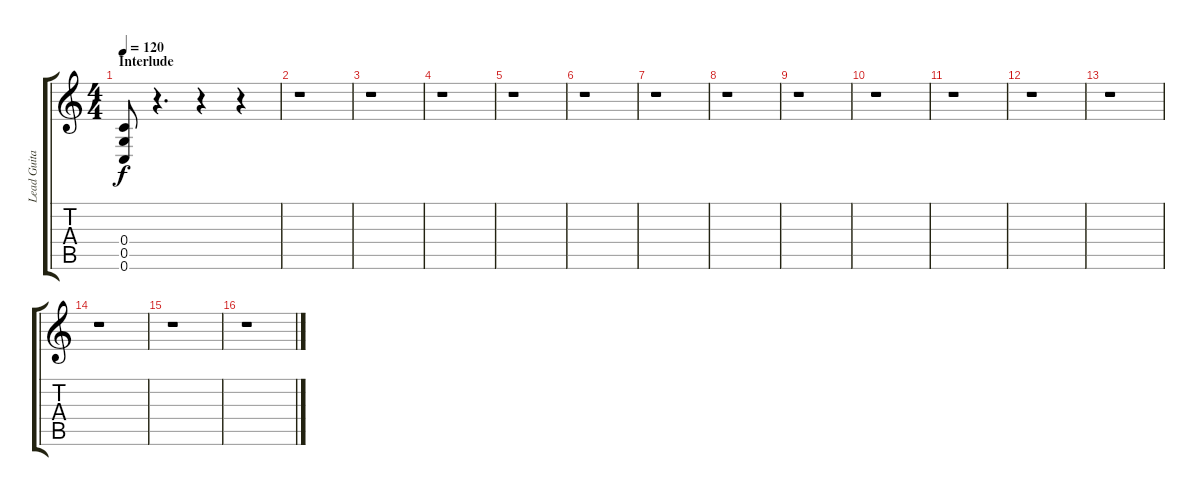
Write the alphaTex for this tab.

\track ("Lead Guitar (Left)" "Lead Guita") {instrument distortionguitar}
\staff {score tabs}
\tuning (D4 A3 F3 C3 G2 C2) {hide}
\ts (4 4)
\section ("" "Interlude")
\tempo 120
\clef g2
\ks c
(0.4 0.5 0.6).8{dy f} r.4{d} r.4 r.4 |
r.1 |
r.1 |
r.1 |
r.1 |
r.1 |
r.1 |
r.1 |
r.1 |
r.1 |
r.1 |
r.1 |
r.1 |
r.1 |
r.1 |
r.1
